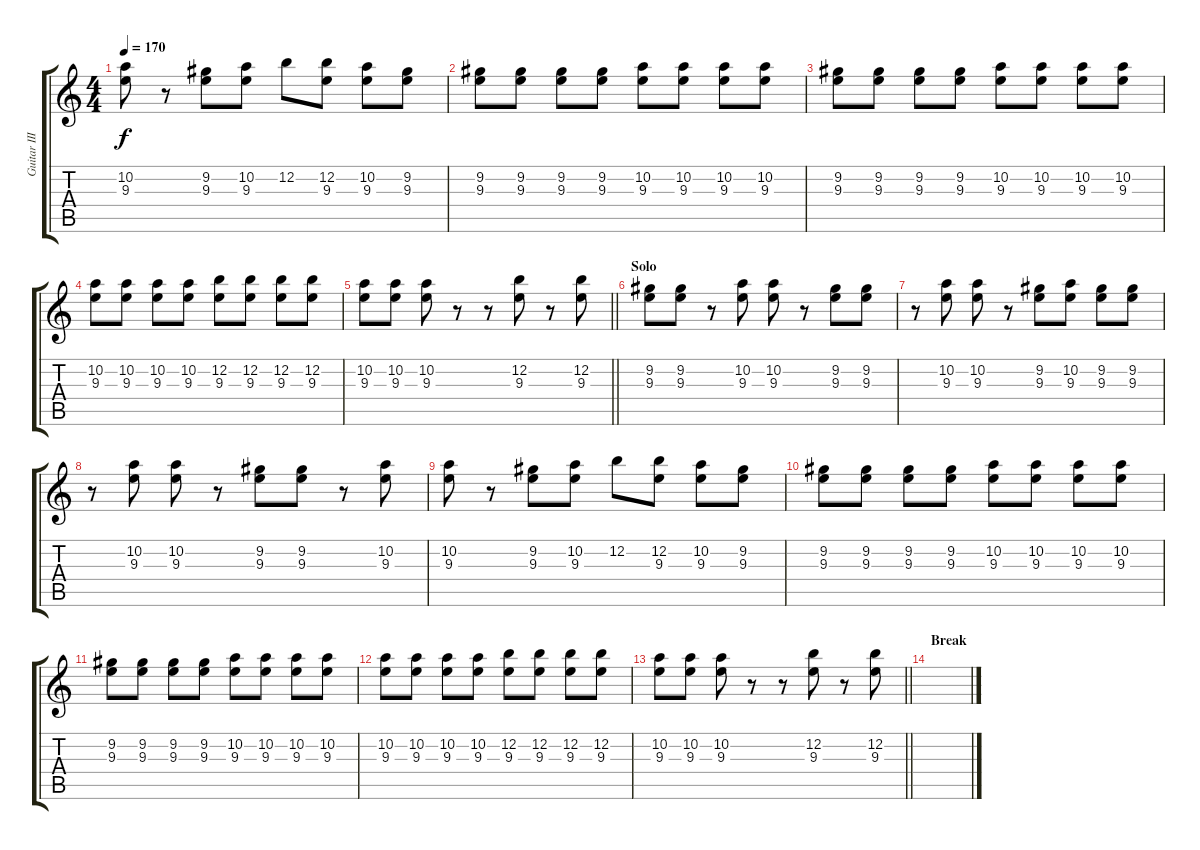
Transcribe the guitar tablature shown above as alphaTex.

\track ("Guitar III" "Guitar III") {instrument distortionguitar}
\staff {score tabs}
\tuning (E4 B3 G3 D3 A2 D2) {hide}
\ts (4 4)
\tempo 170
\clef g2
\ks c
(10.2 9.3).8{dy f} r.8 (9.2 9.3).8 (10.2 9.3).8 12.2.8 (12.2 9.3).8 (10.2 9.3).8 (9.2 9.3).8 |
(9.2 9.3).8 (9.2 9.3).8 (9.2 9.3).8 (9.2 9.3).8 (10.2 9.3).8 (10.2 9.3).8 (10.2 9.3).8 (10.2 9.3).8 |
(9.2 9.3).8 (9.2 9.3).8 (9.2 9.3).8 (9.2 9.3).8 (10.2 9.3).8 (10.2 9.3).8 (10.2 9.3).8 (10.2 9.3).8 |
(10.2 9.3).8 (10.2 9.3).8 (10.2 9.3).8 (10.2 9.3).8 (12.2 9.3).8 (12.2 9.3).8 (12.2 9.3).8 (12.2 9.3).8 |
\barLineRight lightlight
(10.2 9.3).8 (10.2 9.3).8 (10.2 9.3).8 r.8 r.8 (12.2 9.3).8 r.8 (12.2 9.3).8 |
\section ("" "Solo")
(9.2 9.3).8 (9.2 9.3).8 r.8 (10.2 9.3).8 (10.2 9.3).8 r.8 (9.2 9.3).8 (9.2 9.3).8 |
r.8 (10.2 9.3).8 (10.2 9.3).8 r.8 (9.2 9.3).8 (10.2 9.3).8 (9.2 9.3).8 (9.2 9.3).8 |
r.8 (10.2 9.3).8 (10.2 9.3).8 r.8 (9.2 9.3).8 (9.2 9.3).8 r.8 (10.2 9.3).8 |
(10.2 9.3).8 r.8 (9.2 9.3).8 (10.2 9.3).8 12.2.8 (12.2 9.3).8 (10.2 9.3).8 (9.2 9.3).8 |
(9.2 9.3).8 (9.2 9.3).8 (9.2 9.3).8 (9.2 9.3).8 (10.2 9.3).8 (10.2 9.3).8 (10.2 9.3).8 (10.2 9.3).8 |
(9.2 9.3).8 (9.2 9.3).8 (9.2 9.3).8 (9.2 9.3).8 (10.2 9.3).8 (10.2 9.3).8 (10.2 9.3).8 (10.2 9.3).8 |
(10.2 9.3).8 (10.2 9.3).8 (10.2 9.3).8 (10.2 9.3).8 (12.2 9.3).8 (12.2 9.3).8 (12.2 9.3).8 (12.2 9.3).8 |
\barLineRight lightlight
(10.2 9.3).8 (10.2 9.3).8 (10.2 9.3).8 r.8 r.8 (12.2 9.3).8 r.8 (12.2 9.3).8 |
\section ("" "Break")
